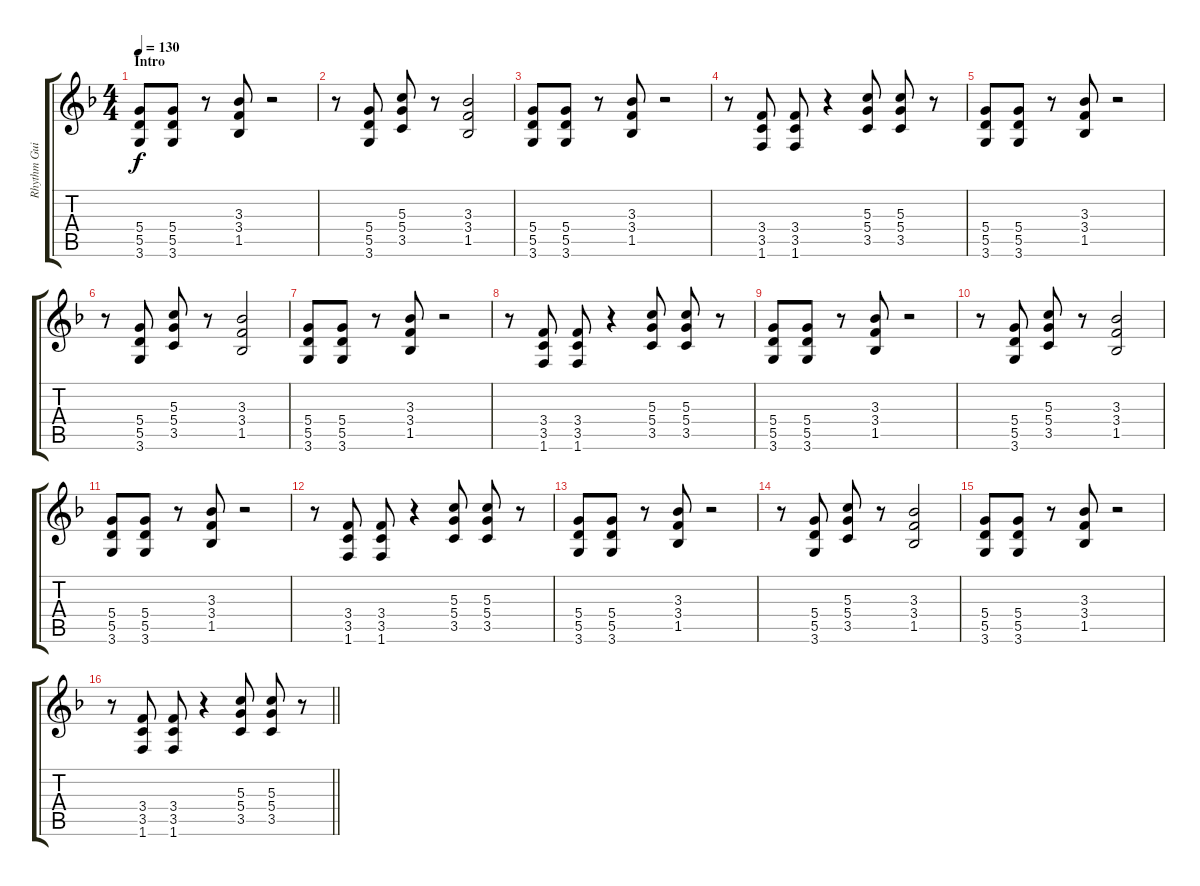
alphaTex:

\track ("Rhythm Guitar - Aldo Nova" "Rhythm Gui") {instrument distortionguitar}
\staff {score tabs}
\tuning (E4 B3 G3 D3 A2 E2) {hide}
\ts (4 4)
\section ("" "Intro")
\tempo 130
\clef g2
\ks f
(5.4 5.5 3.6).8{dy f instrument distortionguitar} (5.4 5.5 3.6).8 r.8 (3.3 3.4 1.5).8 r.2 |
r.8 (5.4 5.5 3.6).8 (5.3 5.4 3.5).8 r.8 (3.3 3.4 1.5).2 |
(5.4 5.5 3.6).8 (5.4 5.5 3.6).8 r.8 (3.3 3.4 1.5).8 r.2 |
r.8 (3.4 3.5 1.6).8 (3.4 3.5 1.6).8 r.4 (5.3 5.4 3.5).8 (5.3 5.4 3.5).8 r.8 |
(5.4 5.5 3.6).8 (5.4 5.5 3.6).8 r.8 (3.3 3.4 1.5).8 r.2 |
r.8 (5.4 5.5 3.6).8 (5.3 5.4 3.5).8 r.8 (3.3 3.4 1.5).2 |
(5.4 5.5 3.6).8 (5.4 5.5 3.6).8 r.8 (3.3 3.4 1.5).8 r.2 |
r.8 (3.4 3.5 1.6).8 (3.4 3.5 1.6).8 r.4 (5.3 5.4 3.5).8 (5.3 5.4 3.5).8 r.8 |
(5.4 5.5 3.6).8 (5.4 5.5 3.6).8 r.8 (3.3 3.4 1.5).8 r.2 |
r.8 (5.4 5.5 3.6).8 (5.3 5.4 3.5).8 r.8 (3.3 3.4 1.5).2 |
(5.4 5.5 3.6).8 (5.4 5.5 3.6).8 r.8 (3.3 3.4 1.5).8 r.2 |
r.8 (3.4 3.5 1.6).8 (3.4 3.5 1.6).8 r.4 (5.3 5.4 3.5).8 (5.3 5.4 3.5).8 r.8 |
(5.4 5.5 3.6).8 (5.4 5.5 3.6).8 r.8 (3.3 3.4 1.5).8 r.2 |
r.8 (5.4 5.5 3.6).8 (5.3 5.4 3.5).8 r.8 (3.3 3.4 1.5).2 |
(5.4 5.5 3.6).8 (5.4 5.5 3.6).8 r.8 (3.3 3.4 1.5).8 r.2 |
\barLineRight lightlight
r.8 (3.4 3.5 1.6).8 (3.4 3.5 1.6).8 r.4 (5.3 5.4 3.5).8 (5.3 5.4 3.5).8 r.8
